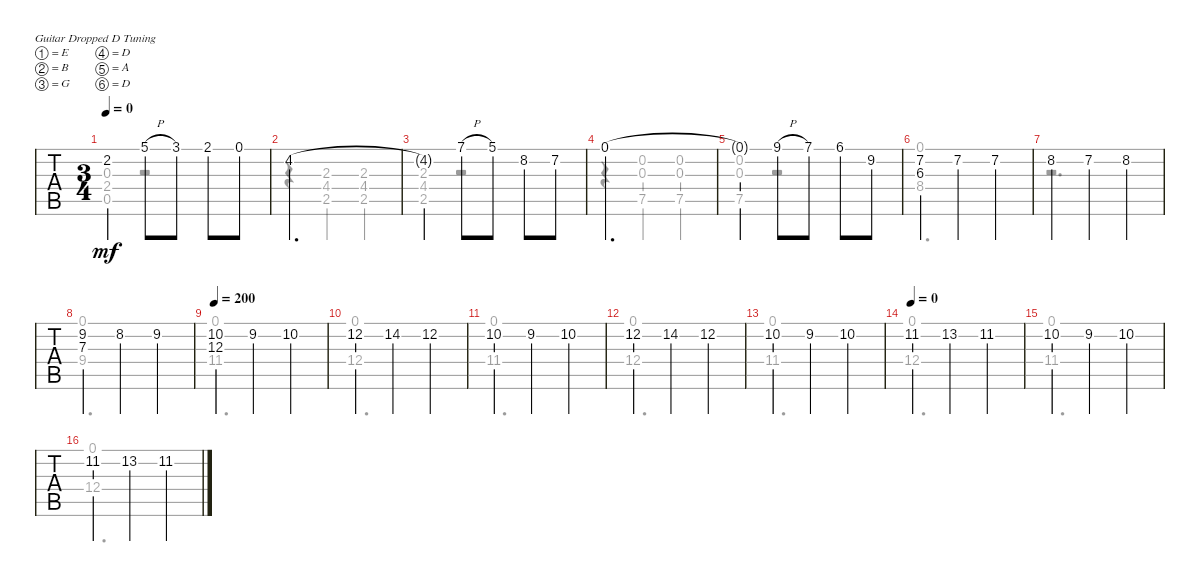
\bracketExtendMode groupsimilarinstruments
\singleTrackTrackNamePolicy hidden
\multiTrackTrackNamePolicy hidden
\firstSystemTrackNameOrientation horizontal
\otherSystemsTrackNameOrientation horizontal
\track ("Untitled" "N-Gt") {instrument acousticgrandpiano}
\staff {tabs}
\tuning (E4 B3 G3 D3 A2 D2)
\displaytranspose 12
\voice
\ts (3 4)
\tempo 0
\clef g2
\ks d
2.2{t}.4{dy mf} 5.1{h}.8 3.1.8 2.1.8 0.1.8 |
4.2.2{d} |
4.2{t}.4 7.1{h}.8 5.1.8 8.2.8 7.2.8 |
0.1.2{d} |
0.1{t}.4 9.1{h}.8 7.1.8 6.1.8 9.2.8 |
(7.2 6.3).4 7.2.4 7.2.4 |
8.2.4 7.2.4 8.2.4 |
(9.2 7.3).4 8.2.4 9.2.4 |
\tempo 200
(10.2 12.3).4 9.2.4 10.2.4 |
12.2.4 14.2.4 12.2.4 |
10.2.4 9.2.4 10.2.4 |
12.2.4 14.2.4 12.2.4 |
10.2.4 9.2.4 10.2.4 |
\tempo 0
11.2.4 13.2.4 11.2.4 |
10.2.4 9.2.4 10.2.4 |
11.2.4 13.2.4 11.2.4
\voice
\clef g2
\ottava regular
\simile none
\ks d
(0.3 2.4 0.5).4{dy mf} r.2 |
r.4 (2.3 4.4 2.5).4 (2.3 4.4 2.5).4 |
(2.3 4.4 2.5).4 r.2 |
r.4 (0.2 0.3 7.5).4 (0.2 0.3 7.5).4 |
(0.2 0.3 7.5).4 r.2 |
(0.1 8.4).2{d} |
r.2{d} |
(0.1 9.4).2{d} |
(0.1 11.4).2{d} |
(0.1 12.4).2{d} |
(0.1 11.4).2{d} |
(0.1 12.4).2{d} |
(0.1 11.4).2{d} |
(0.1 12.4).2{d} |
(0.1 11.4).2{d} |
(0.1 12.4).2{d}
